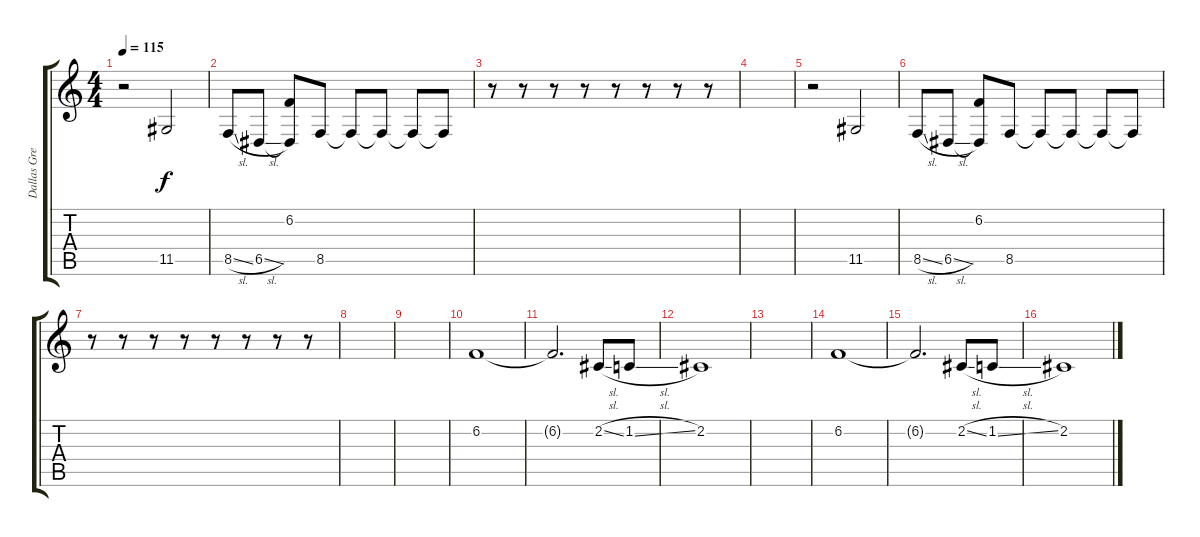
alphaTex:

\track ("Dallas Green - Vocals" "Dallas Gre") {instrument lead6voice}
\staff {score tabs}
\tuning (E4 B3 G3 D3 A2 E2) {hide}
\ts (4 4)
\tempo 115
\clef g2
\ks c
r.2{dy f} 11.5.2 |
8.5{sl}.8 6.5{sl}.8 (6.2 6.5{t}).8 8.5.8 8.5{t}.8 8.5{t}.8 8.5{t}.8 8.5{t}.8 |
r.8 r.8 r.8 r.8 r.8 r.8 r.8 r.8 |
|
r.2 11.5.2 |
8.5{sl}.8 6.5{sl}.8 (6.2 6.5{t}).8 8.5.8 8.5{t}.8 8.5{t}.8 8.5{t}.8 8.5{t}.8 |
r.8 r.8 r.8 r.8 r.8 r.8 r.8 r.8 |
|
|
6.2.1 |
6.2{t}.2{d} 2.2{sl}.8 1.2{sl}.8 |
2.2.1 |
|
6.2.1 |
6.2{t}.2{d} 2.2{sl}.8 1.2{sl}.8 |
2.2.1
